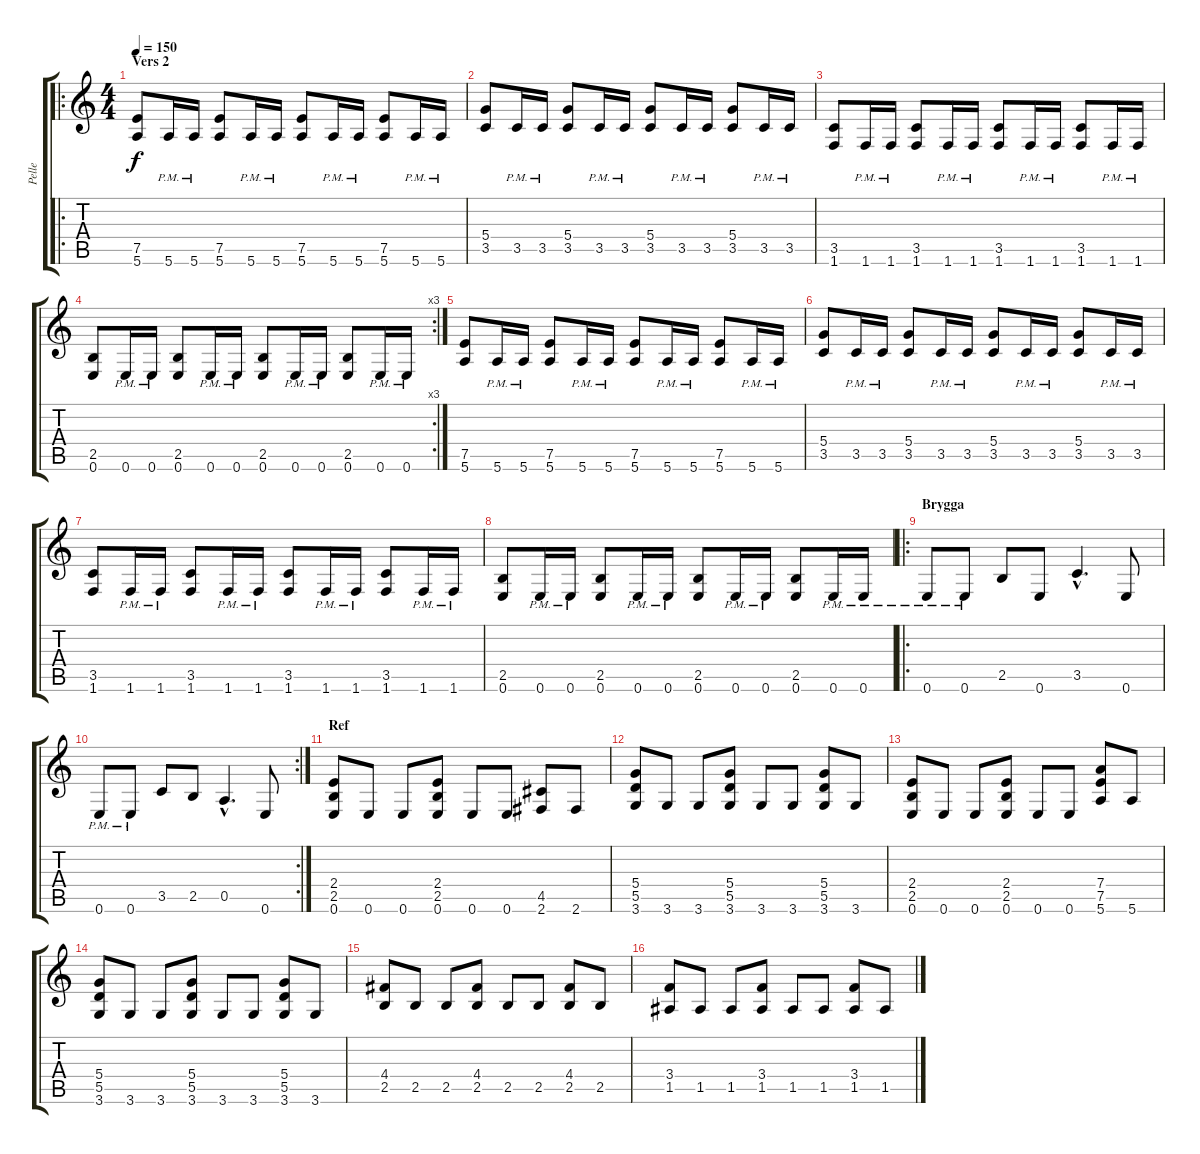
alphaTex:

\track ("Pelle" "Pelle") {instrument distortionguitar}
\staff {score tabs}
\tuning (E4 B3 G3 D3 A2 E2) {hide}
\ro
\ts (4 4)
\section ("" "Vers 2")
\tempo 150
\clef g2
\ks c
(7.5 5.6).8{dy f} 5.6{pm}.16 5.6{pm}.16 (7.5 5.6).8 5.6{pm}.16 5.6{pm}.16 (7.5 5.6).8 5.6{pm}.16 5.6{pm}.16 (7.5 5.6).8 5.6{pm}.16 5.6{pm}.16 |
(5.4 3.5).8 3.5{pm}.16 3.5{pm}.16 (5.4 3.5).8 3.5{pm}.16 3.5{pm}.16 (5.4 3.5).8 3.5{pm}.16 3.5{pm}.16 (5.4 3.5).8 3.5{pm}.16 3.5{pm}.16 |
(3.5 1.6).8 1.6{pm}.16 1.6{pm}.16 (3.5 1.6).8 1.6{pm}.16 1.6{pm}.16 (3.5 1.6).8 1.6{pm}.16 1.6{pm}.16 (3.5 1.6).8 1.6{pm}.16 1.6{pm}.16 |
\rc 3
(2.5 0.6).8 0.6{pm}.16 0.6{pm}.16 (2.5 0.6).8 0.6{pm}.16 0.6{pm}.16 (2.5 0.6).8 0.6{pm}.16 0.6{pm}.16 (2.5 0.6).8 0.6{pm}.16 0.6{pm}.16 |
(7.5 5.6).8 5.6{pm}.16 5.6{pm}.16 (7.5 5.6).8 5.6{pm}.16 5.6{pm}.16 (7.5 5.6).8 5.6{pm}.16 5.6{pm}.16 (7.5 5.6).8 5.6{pm}.16 5.6{pm}.16 |
(5.4 3.5).8 3.5{pm}.16 3.5{pm}.16 (5.4 3.5).8 3.5{pm}.16 3.5{pm}.16 (5.4 3.5).8 3.5{pm}.16 3.5{pm}.16 (5.4 3.5).8 3.5{pm}.16 3.5{pm}.16 |
(3.5 1.6).8 1.6{pm}.16 1.6{pm}.16 (3.5 1.6).8 1.6{pm}.16 1.6{pm}.16 (3.5 1.6).8 1.6{pm}.16 1.6{pm}.16 (3.5 1.6).8 1.6{pm}.16 1.6{pm}.16 |
(2.5 0.6).8 0.6{pm}.16 0.6{pm}.16 (2.5 0.6).8 0.6{pm}.16 0.6{pm}.16 (2.5 0.6).8 0.6{pm}.16 0.6{pm}.16 (2.5 0.6).8 0.6{pm}.16 0.6{pm}.16 |
\ro
\section ("" "Brygga")
0.6{pm}.8 0.6{pm}.8 2.5.8 0.6.8 3.5{hac}.4{d} 0.6.8 |
\rc 2
0.6{pm}.8 0.6{pm}.8 3.5.8 2.5.8 0.5{hac}.4{d} 0.6.8 |
\section ("" "Ref")
(2.4 2.5 0.6).8 0.6.8 0.6.8 (2.4 2.5 0.6).8 0.6.8 0.6.8 (4.5 2.6).8 2.6.8 |
(5.4 5.5 3.6).8 3.6.8 3.6.8 (5.4 5.5 3.6).8 3.6.8 3.6.8 (5.4 5.5 3.6).8 3.6.8 |
(2.4 2.5 0.6).8 0.6.8 0.6.8 (2.4 2.5 0.6).8 0.6.8 0.6.8 (7.4 7.5 5.6).8 5.6.8 |
(5.4 5.5 3.6).8 3.6.8 3.6.8 (5.4 5.5 3.6).8 3.6.8 3.6.8 (5.4 5.5 3.6).8 3.6.8 |
(4.4 2.5).8 2.5.8 2.5.8 (4.4 2.5).8 2.5.8 2.5.8 (4.4 2.5).8 2.5.8 |
(3.4 1.5).8 1.5.8 1.5.8 (3.4 1.5).8 1.5.8 1.5.8 (3.4 1.5).8 1.5.8
